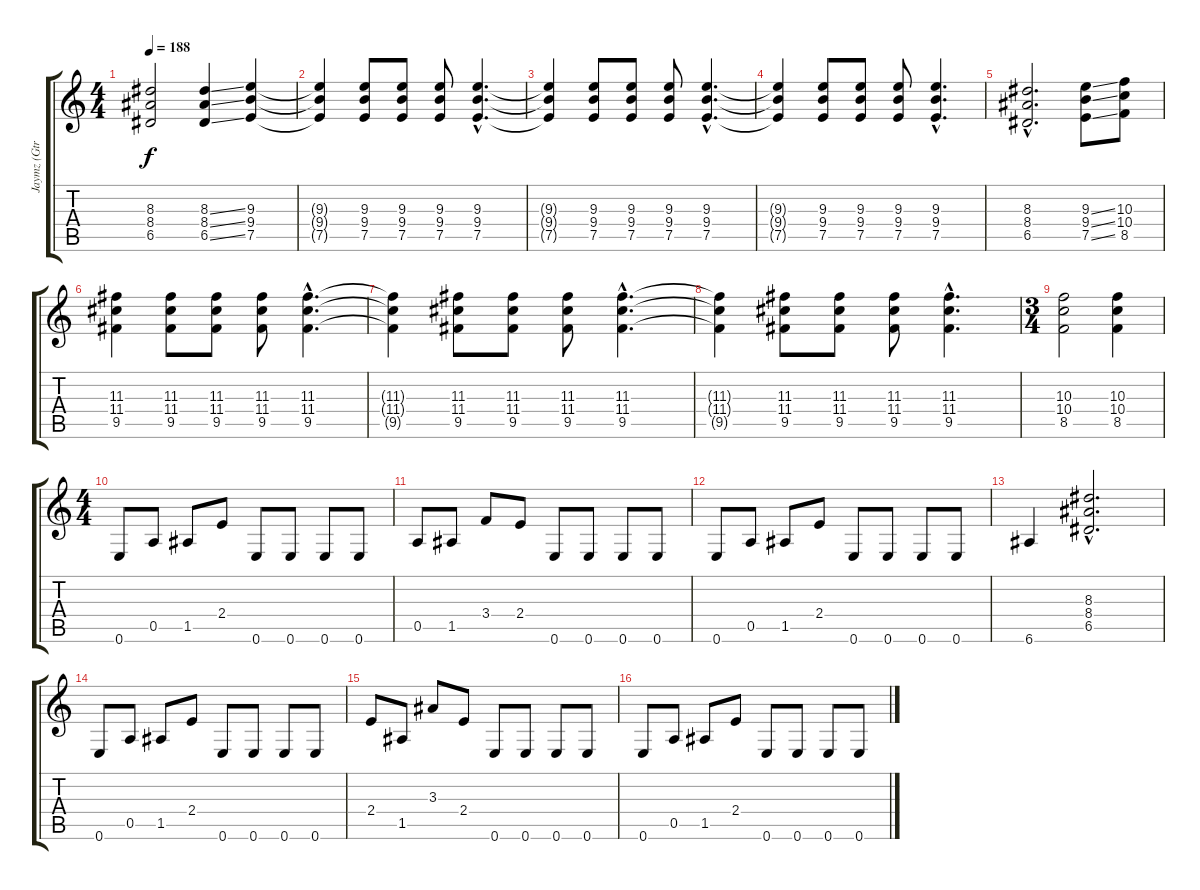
\track ("Jaymz (Gtr 1)" "Jaymz (Gtr") {instrument distortionguitar}
\staff {score tabs}
\tuning (E4 B3 G3 D3 A2 E2) {hide}
\ts (4 4)
\tempo 188
\clef g2
\ks c
(8.3 8.4 6.5).2{dy f} (8.3{ss} 8.4{ss} 6.5{ss}).4 (9.3 9.4 7.5).4 |
(9.3{t} 9.4{t} 7.5{t}).4 (9.3 9.4 7.5).8 (9.3 9.4 7.5).8 (9.3 9.4 7.5).8 (9.3{hac} 9.4{hac} 7.5{hac}).4{d} |
(9.3{t} 9.4{t} 7.5{t}).4 (9.3 9.4 7.5).8 (9.3 9.4 7.5).8 (9.3 9.4 7.5).8 (9.3{hac} 9.4{hac} 7.5{hac}).4{d} |
(9.3{t} 9.4{t} 7.5{t}).4 (9.3 9.4 7.5).8 (9.3 9.4 7.5).8 (9.3 9.4 7.5).8 (9.3{hac} 9.4{hac} 7.5{hac}).4{d} |
(8.3{hac} 8.4{hac} 6.5{hac}).2{d} (9.3{ss} 9.4{ss} 7.5{ss}).8 (10.3 10.4 8.5).8 |
(11.3 11.4 9.5).4 (11.3 11.4 9.5).8 (11.3 11.4 9.5).8 (11.3 11.4 9.5).8 (11.3{hac} 11.4{hac} 9.5{hac}).4{d} |
(11.3{t} 11.4{t} 9.5{t}).4 (11.3 11.4 9.5).8 (11.3 11.4 9.5).8 (11.3 11.4 9.5).8 (11.3{hac} 11.4{hac} 9.5{hac}).4{d} |
(11.3{t} 11.4{t} 9.5{t}).4 (11.3 11.4 9.5).8 (11.3 11.4 9.5).8 (11.3 11.4 9.5).8 (11.3{hac} 11.4{hac} 9.5{hac}).4{d} |
\ts (3 4)
(10.3 10.4 8.5).2 (10.3 10.4 8.5).4 |
\ts (4 4)
0.6.8 0.5.8 1.5.8 2.4.8 0.6.8 0.6.8 0.6.8 0.6.8 |
0.5.8 1.5.8 3.4.8 2.4.8 0.6.8 0.6.8 0.6.8 0.6.8 |
0.6.8 0.5.8 1.5.8 2.4.8 0.6.8 0.6.8 0.6.8 0.6.8 |
6.6.4 (8.3{hac} 8.4{hac} 6.5{hac}).2{d} |
0.6.8 0.5.8 1.5.8 2.4.8 0.6.8 0.6.8 0.6.8 0.6.8 |
2.4.8 1.5.8 3.3.8 2.4.8 0.6.8 0.6.8 0.6.8 0.6.8 |
0.6.8 0.5.8 1.5.8 2.4.8 0.6.8 0.6.8 0.6.8 0.6.8
